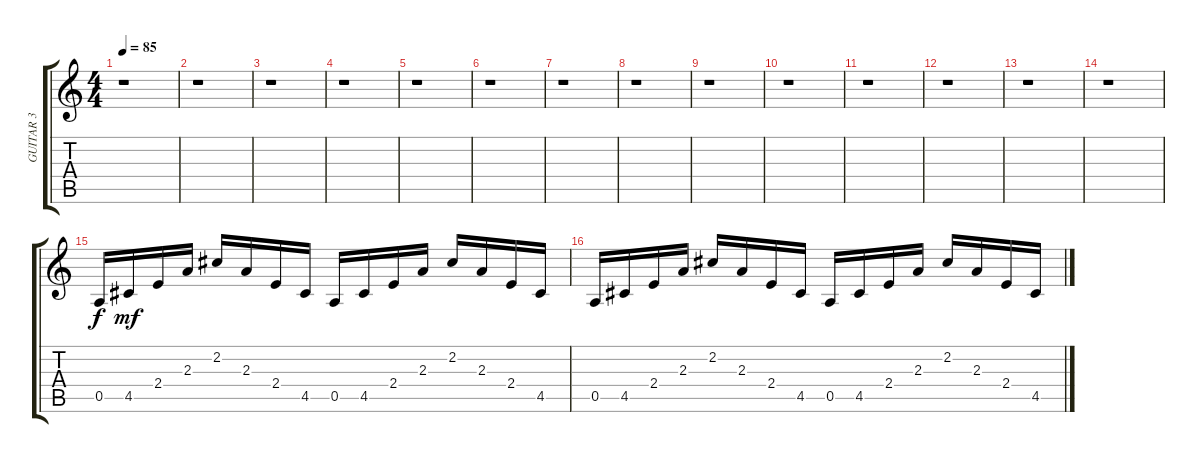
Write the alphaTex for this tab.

\track ("GUITAR 3" "GUITAR 3") {instrument electricguitarclean}
\staff {score tabs}
\tuning (E4 B3 G3 D3 A2 E2) {hide}
\ts (4 4)
\tempo 85
\clef g2
\ks c
r.1{dy f} |
r.1 |
r.1 |
r.1 |
r.1 |
r.1 |
r.1 |
r.1 |
r.1 |
r.1 |
r.1 |
r.1 |
r.1 |
r.1 |
0.5.16 4.5.16{dy mf} 2.4.16 2.3.16 2.2.16 2.3.16 2.4.16 4.5.16 0.5.16 4.5.16 2.4.16 2.3.16 2.2.16 2.3.16 2.4.16 4.5.16 |
0.5.16 4.5.16 2.4.16 2.3.16 2.2.16 2.3.16 2.4.16 4.5.16 0.5.16 4.5.16 2.4.16 2.3.16 2.2.16 2.3.16 2.4.16 4.5.16
